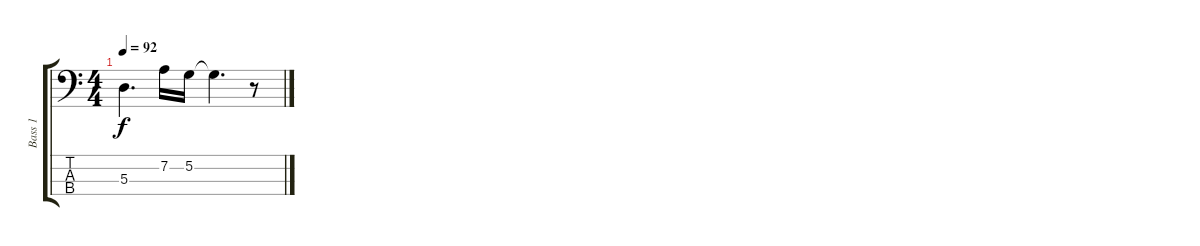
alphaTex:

\track ("Bass 1" "Bass 1") {instrument electricbassfinger}
\staff {score tabs}
\tuning (G2 D2 A1 E1) {hide}
\ts (4 4)
\tempo 92
\clef f4
\ks c
5.3{t}.4{d dy f} 7.2.16 5.2.16 5.2{t}.4{d} r.8
